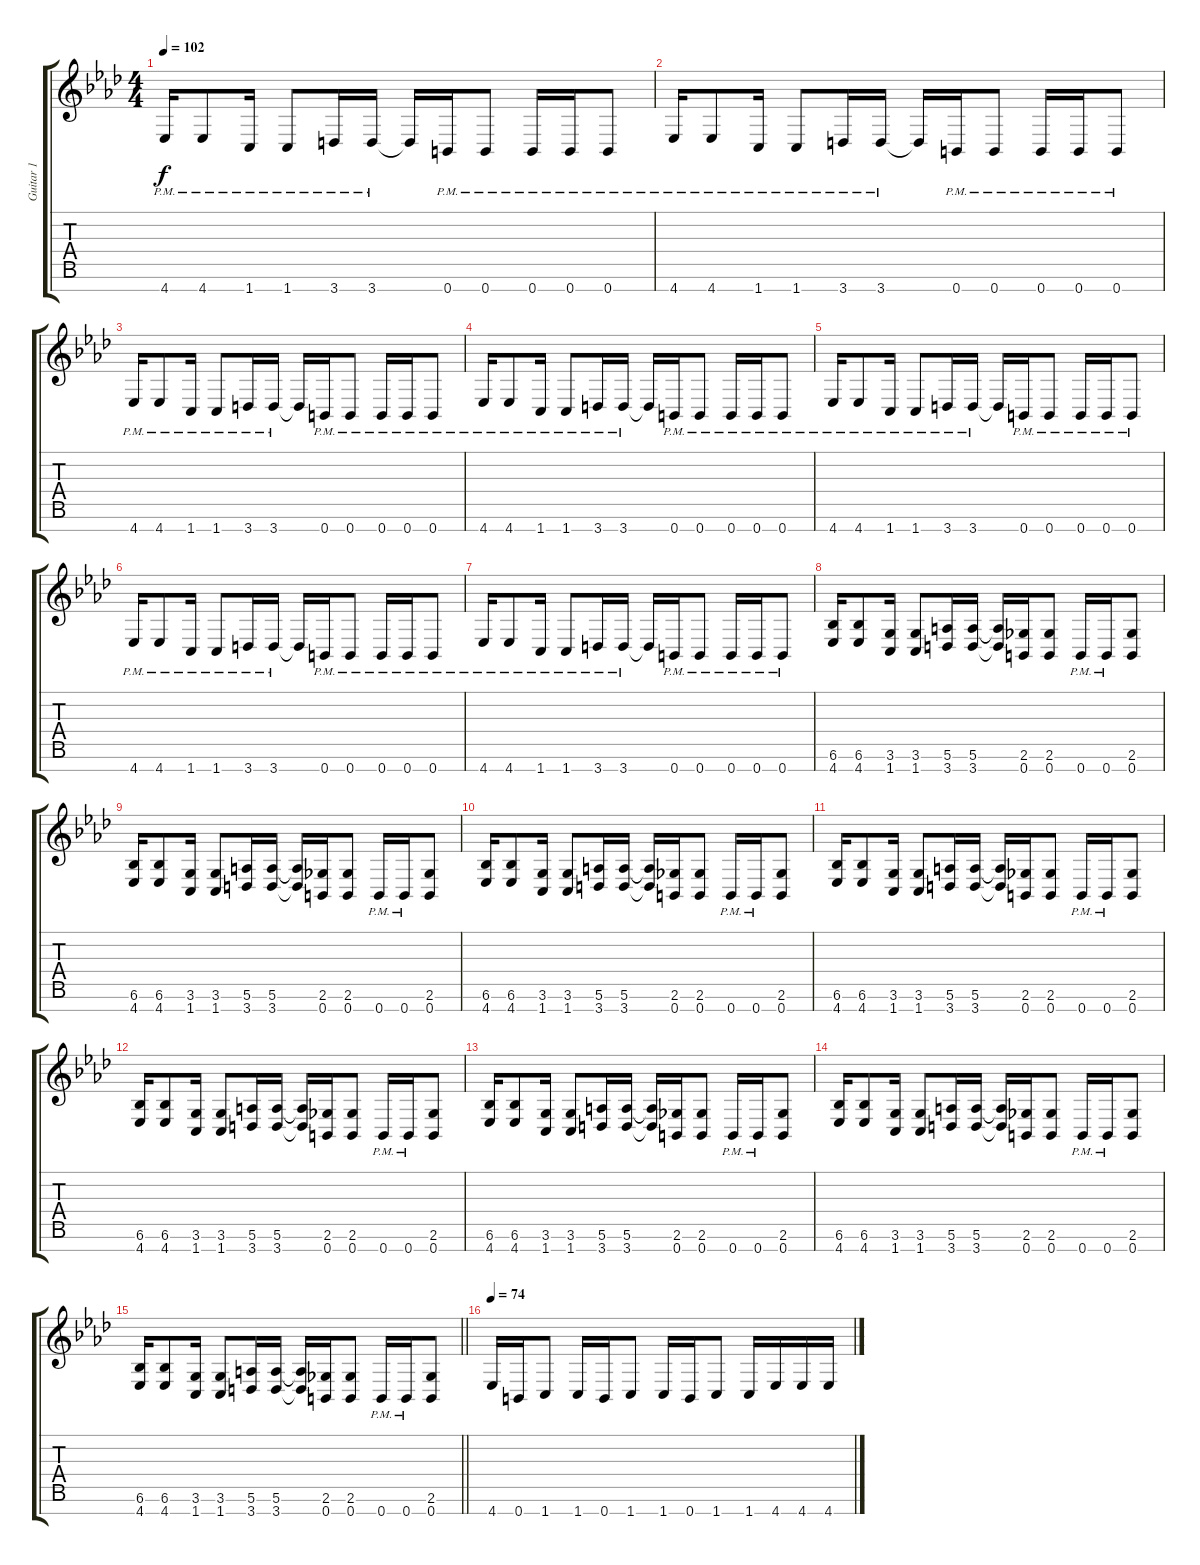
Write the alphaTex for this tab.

\track ("Guitar 1" "Guitar 1") {instrument distortionguitar}
\staff {score tabs}
\tuning (E4 B3 G3 D3 A2 E2 B1) {hide}
\ts (4 4)
\tempo 102
\clef g2
\ks fminor
4.7{pm}.16{dy f} 4.7{pm}.8 1.7{pm}.16 1.7{pm}.8 3.7{pm}.16 3.7{pm}.16 3.7{t}.16 0.7{pm}.16 0.7{pm}.8 0.7{pm}.16 0.7{pm}.16 0.7{pm}.8 |
4.7{pm}.16 4.7{pm}.8 1.7{pm}.16 1.7{pm}.8 3.7{pm}.16 3.7{pm}.16 3.7{t}.16 0.7{pm}.16 0.7{pm}.8 0.7{pm}.16 0.7{pm}.16 0.7{pm}.8 |
4.7{pm}.16 4.7{pm}.8 1.7{pm}.16 1.7{pm}.8 3.7{pm}.16 3.7{pm}.16 3.7{t}.16 0.7{pm}.16 0.7{pm}.8 0.7{pm}.16 0.7{pm}.16 0.7{pm}.8 |
4.7{pm}.16 4.7{pm}.8 1.7{pm}.16 1.7{pm}.8 3.7{pm}.16 3.7{pm}.16 3.7{t}.16 0.7{pm}.16 0.7{pm}.8 0.7{pm}.16 0.7{pm}.16 0.7{pm}.8 |
4.7{pm}.16 4.7{pm}.8 1.7{pm}.16 1.7{pm}.8 3.7{pm}.16 3.7{pm}.16 3.7{t}.16 0.7{pm}.16 0.7{pm}.8 0.7{pm}.16 0.7{pm}.16 0.7{pm}.8 |
4.7{pm}.16 4.7{pm}.8 1.7{pm}.16 1.7{pm}.8 3.7{pm}.16 3.7{pm}.16 3.7{t}.16 0.7{pm}.16 0.7{pm}.8 0.7{pm}.16 0.7{pm}.16 0.7{pm}.8 |
4.7{pm}.16 4.7{pm}.8 1.7{pm}.16 1.7{pm}.8 3.7{pm}.16 3.7{pm}.16 3.7{t}.16 0.7{pm}.16 0.7{pm}.8 0.7{pm}.16 0.7{pm}.16 0.7{pm}.8 |
(6.6 4.7).16 (6.6 4.7).8 (3.6 1.7).16 (3.6 1.7).8 (5.6 3.7).16 (5.6 3.7).16 (5.6{t} 3.7{t}).16 (2.6 0.7).16 (2.6 0.7).8 0.7{pm}.16 0.7{pm}.16 (2.6 0.7).8 |
(6.6 4.7).16 (6.6 4.7).8 (3.6 1.7).16 (3.6 1.7).8 (5.6 3.7).16 (5.6 3.7).16 (5.6{t} 3.7{t}).16 (2.6 0.7).16 (2.6 0.7).8 0.7{pm}.16 0.7{pm}.16 (2.6 0.7).8 |
(6.6 4.7).16 (6.6 4.7).8 (3.6 1.7).16 (3.6 1.7).8 (5.6 3.7).16 (5.6 3.7).16 (5.6{t} 3.7{t}).16 (2.6 0.7).16 (2.6 0.7).8 0.7{pm}.16 0.7{pm}.16 (2.6 0.7).8 |
(6.6 4.7).16 (6.6 4.7).8 (3.6 1.7).16 (3.6 1.7).8 (5.6 3.7).16 (5.6 3.7).16 (5.6{t} 3.7{t}).16 (2.6 0.7).16 (2.6 0.7).8 0.7{pm}.16 0.7{pm}.16 (2.6 0.7).8 |
(6.6 4.7).16 (6.6 4.7).8 (3.6 1.7).16 (3.6 1.7).8 (5.6 3.7).16 (5.6 3.7).16 (5.6{t} 3.7{t}).16 (2.6 0.7).16 (2.6 0.7).8 0.7{pm}.16 0.7{pm}.16 (2.6 0.7).8 |
(6.6 4.7).16 (6.6 4.7).8 (3.6 1.7).16 (3.6 1.7).8 (5.6 3.7).16 (5.6 3.7).16 (5.6{t} 3.7{t}).16 (2.6 0.7).16 (2.6 0.7).8 0.7{pm}.16 0.7{pm}.16 (2.6 0.7).8 |
(6.6 4.7).16 (6.6 4.7).8 (3.6 1.7).16 (3.6 1.7).8 (5.6 3.7).16 (5.6 3.7).16 (5.6{t} 3.7{t}).16 (2.6 0.7).16 (2.6 0.7).8 0.7{pm}.16 0.7{pm}.16 (2.6 0.7).8 |
\barLineRight lightlight
(6.6 4.7).16 (6.6 4.7).8 (3.6 1.7).16 (3.6 1.7).8 (5.6 3.7).16 (5.6 3.7).16 (5.6{t} 3.7{t}).16 (2.6 0.7).16 (2.6 0.7).8 0.7{pm}.16 0.7{pm}.16 (2.6 0.7).8 |
\tempo 74
4.7.16 0.7.16 1.7.8 1.7.16 0.7.16 1.7.8 1.7.16 0.7.16 1.7.8 1.7.16 4.7.16 4.7.16 4.7.16
